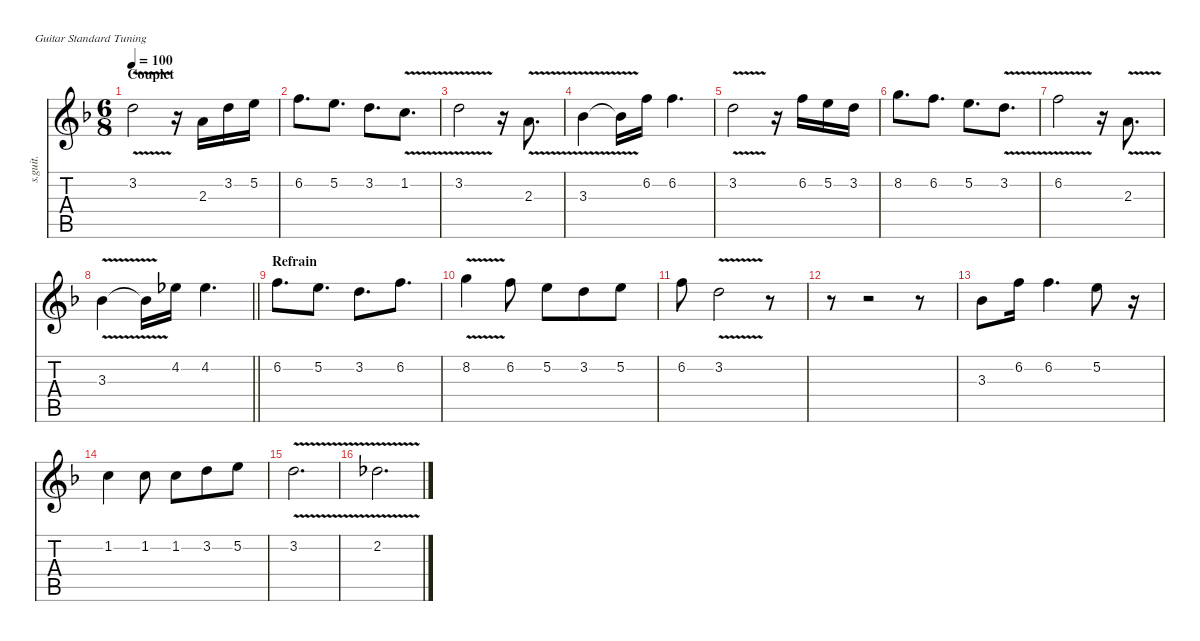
\defaultSystemsLayout 4
\hideDynamics
\bracketExtendMode nobrackets
\otherSystemsTrackNameOrientation horizontal
\track ("Chant" "s.guit.") {mute instrument acousticguitarsteel}
\staff {score tabs}
\tuning (E4 B3 G3 D3 A2 E2)
\ts (6 8)
\section ("" "Couplet")
\tempo 100
\clef g2
\ks dminor
3.2{v acc forcenatural}.2{dy f beam Down} r.16{beam Down} 2.3{acc forcenatural}.16{beam Down} 3.2{acc forcenatural}.16{beam Down} 5.2{acc forcenatural}.16{beam Down} |
6.2{acc forcenatural}.8{d beam Down} 5.2{acc forcenatural}.8{d beam Down} 3.2{acc forcenatural}.8{d beam Down} 1.2{v acc forcenatural}.8{d beam Down} |
3.2{v acc forcenatural}.2{beam Down} r.16{beam Down} 2.3{v acc forcenatural}.8{d beam Up} |
3.3{v acc b}.4{beam Down} 3.3{v t acc b}.16{beam Down} 6.2{acc forcenatural}.16{beam Down} 6.2{acc forcenatural}.4{d beam Down} |
3.2{v acc forcenatural}.2{beam Down} r.16{beam Down} 6.2{acc forcenatural}.16{beam Down} 5.2{acc forcenatural}.16{beam Down} 3.2{acc forcenatural}.16{beam Down} |
8.2{acc forcenatural}.8{d beam Down} 6.2{acc forcenatural}.8{d beam Down} 5.2{acc forcenatural}.8{d beam Down} 3.2{v acc forcenatural}.8{d beam Down} |
6.2{v acc forcenatural}.2{beam Down} r.16{beam Down} 2.3{v acc forcenatural}.8{d beam Up} |
\barLineRight lightlight
3.3{v acc b}.4{beam Down} 3.3{v t acc b}.16{beam Down} 4.2{acc b}.16{beam Down} 4.2{acc b}.4{d beam Down} |
\section ("" "Refrain")
6.2{acc forcenatural}.8{d beam Down} 5.2{acc forcenatural}.8{d beam Down} 3.2{acc forcenatural}.8{d beam Down} 6.2{acc forcenatural}.8{d beam Down} |
8.2{v acc forcenatural}.4{beam Down} 6.2{acc forcenatural}.8{beam Down} 5.2{acc forcenatural}.8{beam Down} 3.2{acc forcenatural}.8{beam Down} 5.2{acc forcenatural}.8{beam Down} |
6.2{acc forcenatural}.8{beam Down} 3.2{v acc forcenatural}.2{beam Down} r.8{beam Down} |
r.8{beam Down} r.2{beam Down} r.8{beam Down} |
3.3{acc b}.8{beam Down} 6.2{acc forcenatural}.16{beam Down} 6.2{acc forcenatural}.4{d beam Down} 5.2{acc forcenatural}.8{beam Down} r.16{beam Down} |
1.2{acc forcenatural}.4{beam Down} 1.2{acc forcenatural}.8{beam Down} 1.2{acc forcenatural}.8{beam Down} 3.2{acc forcenatural}.8{beam Down} 5.2{acc forcenatural}.8{beam Down} |
3.2{v acc forcenatural}.2{d beam Down} |
2.2{v acc b}.2{d beam Down}
